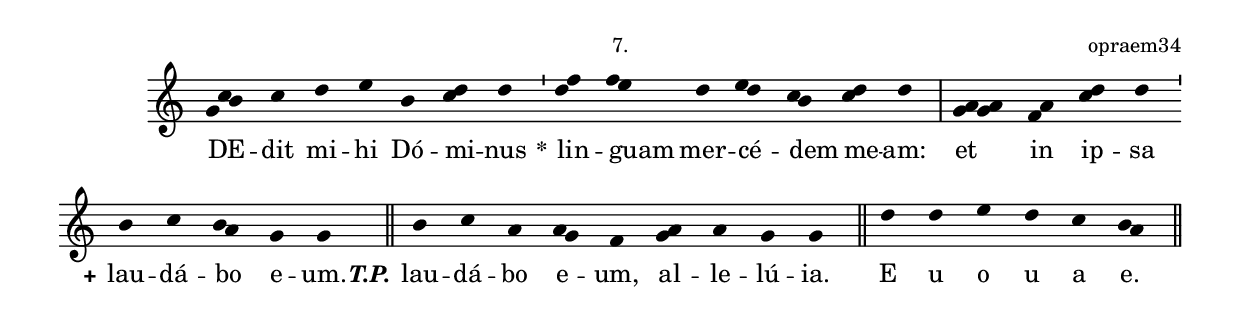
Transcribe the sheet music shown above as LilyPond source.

\version "2.19.32"

\include "../lib/synopsis.ily"

\score {
  \transpose c c' {
    \plainchant
    \melisma { g c' b } c' \bar "" d' e' \bar "" b \melisma { c' d' } d' \bar "'"
    \melisma { d' f' } \melisma { f' e' } \bar "" d' \melisma { e' d' } \melisma { c' b } \bar "" \melisma { c' d' } d' \bar "|"
    \melisma { g a g a } \bar "" \melisma { f a } \bar "" \melisma { c' d' } d' \bar "'"
    b c' \melisma { b a } \bar "" g g \bar "||"
    b c' a \bar "" \melisma { a g } f \bar "" \melisma { g a } a g g \bar "||"
    d' \bar "" d' \bar "" e' \bar "" d' \bar "" c' \bar "" \melisma { b a } \bar "||"
  }
  \addlyrics {
    DE -- dit mi -- hi Dó -- mi -- nus \set stanza = \markup{"*"}
    lin -- guam mer -- cé -- dem me -- am:
    et in ip -- sa \set stanza = \markup{+}
    lau -- dá -- bo e -- um.
    \set stanza = \markup{\italic{T.P.}} lau -- dá -- bo e -- um, al -- le -- lú -- ia.
    E u o u a e.
  }
  \header {
    annotation = "7."
    mode = "7"
    office-part = "antiphona ad Magnificat"
    fontes = "opraem34"
  }
}

%{
\score {
  \transpose c c' {
    \plainchant

  }
  \addlyrics {

  }
  \header {
    fontes = ""
  }
}
%}